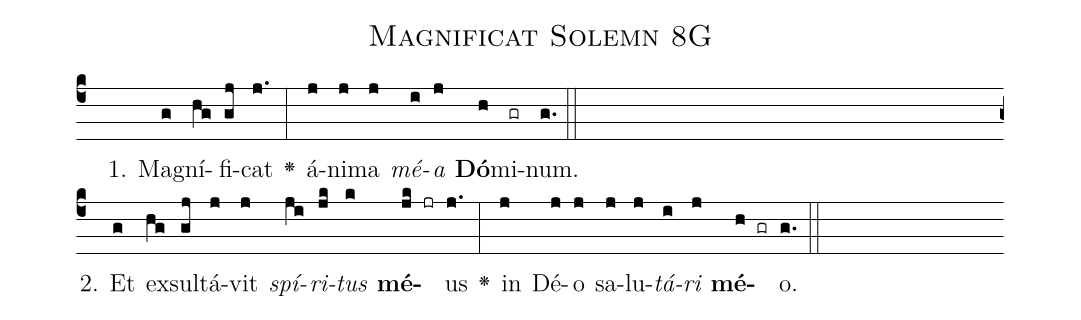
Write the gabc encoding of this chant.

name: Magnificat Solemn 8G;
office-part: Magnificat;
%%
% The syntax in this part is called gabc. Please refer to http://home.gna.org/gregorio/gabc/#basis

(c4)()() 1. M{a}(g)gní(hg)fi(gj)cat(j.) <v>\greheightstar</v>(:) á(j)ni(j)ma(j) <i>mé</i>(i)<i>a</i>(j) <b>Dó</b>(h)mi(gr)num.(g.) (::Z)
2. Et(g) ex(hg)sul(gj)tá(j)vit(j) <i>spí</i>(ji)<i>ri</i>(jk)<i>tus</i>(k) <b>mé</b>(jk jr)us(j.) <v>\greheightstar</v>(:) in(j) Dé(j)o(j) sa(j)lu(j)<i>tá</i>(i)<i>ri</i>(j) <b>mé</b>(h gr)o.(g.) (::)

%E(j) u(j) o(i) u(j) a(h) e.(g.) (::)

%Mediant of 1 accent with 3 preperatory syllables
%Termination of 1 accent with 2 preperatory syllables
